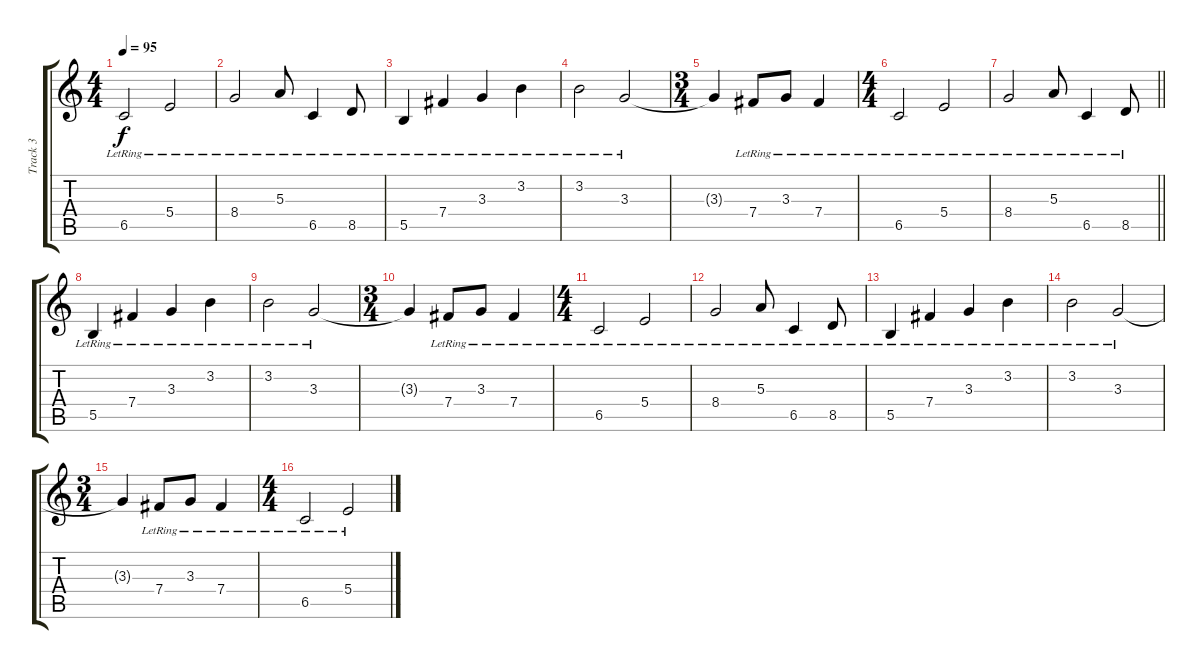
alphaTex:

\track ("Track 3" "Track 3") {instrument distortionguitar}
\staff {score tabs}
\tuning (Db4 Ab3 E3 B2 Gb2 B1) {hide}
\ts (4 4)
\tempo 95
\clef g2
\ks c
6.5{lr}.2{dy f} 5.4{lr}.2 |
8.4{lr}.2 5.3{lr}.8 6.5{lr}.4 8.5{lr}.8 |
5.5{lr}.4 7.4{lr}.4 3.3{lr}.4 3.2{lr}.4 |
3.2{lr}.2 3.3{lr}.2 |
\ts (3 4)
3.3{t}.4 7.4{lr}.8 3.3{lr}.8 7.4{lr}.4 |
\ts (4 4)
6.5{lr}.2 5.4{lr}.2 |
\barLineRight lightlight
8.4{lr}.2 5.3{lr}.8 6.5{lr}.4 8.5{lr}.8 |
5.5{lr}.4 7.4{lr}.4 3.3{lr}.4 3.2{lr}.4 |
3.2{lr}.2 3.3{lr}.2 |
\ts (3 4)
3.3{t}.4 7.4{lr}.8 3.3{lr}.8 7.4{lr}.4 |
\ts (4 4)
6.5{lr}.2 5.4{lr}.2 |
8.4{lr}.2 5.3{lr}.8 6.5{lr}.4 8.5{lr}.8 |
5.5{lr}.4 7.4{lr}.4 3.3{lr}.4 3.2{lr}.4 |
3.2{lr}.2 3.3{lr}.2 |
\ts (3 4)
3.3{t}.4 7.4{lr}.8 3.3{lr}.8 7.4{lr}.4 |
\ts (4 4)
6.5{lr}.2 5.4{lr}.2
